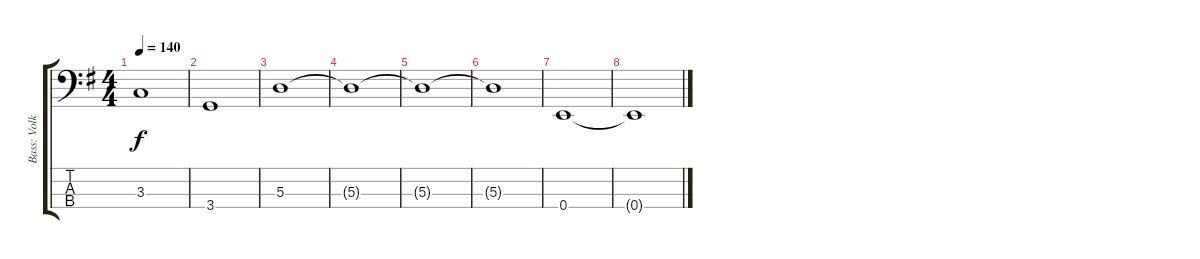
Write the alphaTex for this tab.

\track ("Bass: Volker Krawzcak" "Bass: Volk") {instrument electricbassfinger}
\staff {score tabs}
\tuning (G2 D2 A1 E1) {hide}
\ts (4 4)
\tempo 140
\clef f4
\ks eminor
3.3.1{dy f} |
3.4.1 |
5.3.1 |
5.3{t}.1 |
5.3{t}.1 |
5.3{t}.1 |
0.4.1 |
0.4{t}.1
